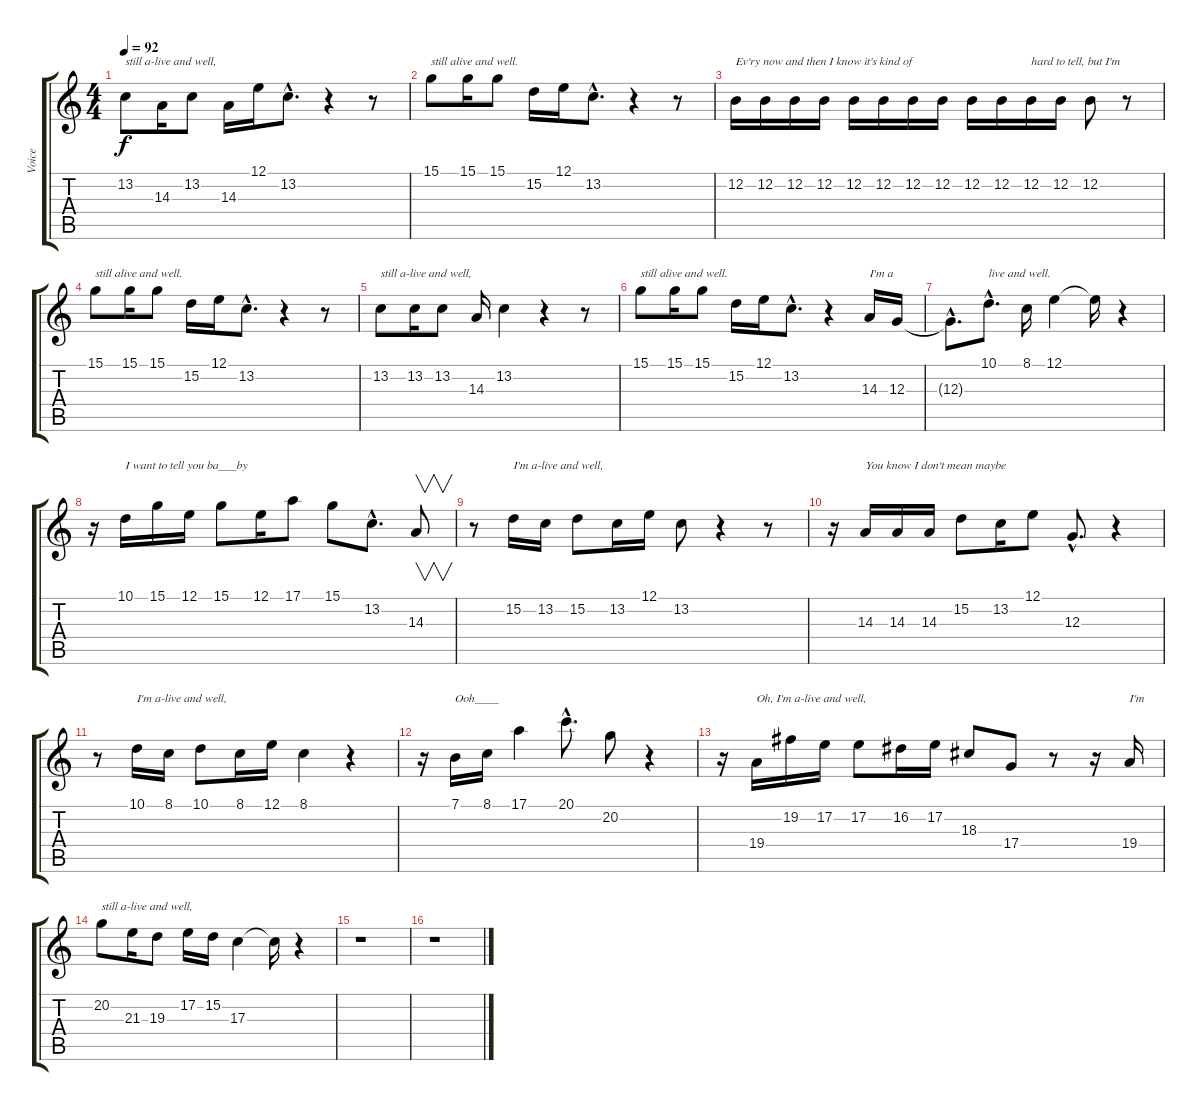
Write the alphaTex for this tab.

\track ("Voice" "Voice") {instrument lead3calliope}
\staff {score tabs}
\tuning (E4 B3 G3 D3 A2 E2) {hide}
\ts (4 4)
\tempo 92
\clef g2
\ks c
13.2.8{txt "still a-live and well," dy f} 14.3.16 13.2.8 14.3.16 12.1.16 13.2{hac}.8{d} r.4 r.8 |
15.1.8{txt "still alive and well."} 15.1.16 15.1.8 15.2.16 12.1.16 13.2{hac}.8{d} r.4 r.8 |
12.2.16{txt "Ev'ry now and then I know it's kind of"} 12.2.16 12.2.16 12.2.16 12.2.16 12.2.16 12.2.16 12.2.16 12.2.16 12.2.16 12.2.16{txt "hard to tell, but I'm"} 12.2.16 12.2.8 r.8 |
15.1.8{txt "still alive and well."} 15.1.16 15.1.8 15.2.16 12.1.16 13.2{hac}.8{d} r.4 r.8 |
13.2.8{txt "still a-live and well,"} 13.2.16 13.2.8 14.3.16 13.2.4 r.4 r.8 |
15.1.8{txt "still alive and well."} 15.1.16 15.1.8 15.2.16 12.1.16 13.2{hac}.8{d} r.4 14.3.16{txt "I'm a"} 12.3.16 |
12.3{hac t}.8{d} 10.1{hac}.8{d txt "live and well."} 8.1.16 12.1.4 12.1{t}.16 r.4 |
r.16 10.1.16{txt "I want to tell you ba___by"} 15.1.16 12.1.16 15.1.8 12.1.16 17.1.8 15.1.8 13.2{hac}.8{d} 14.3.8{v} |
r.8 15.2.16{txt "I'm a-live and well,"} 13.2.16 15.2.8 13.2.16 12.1.16 13.2.8 r.4 r.8 |
r.16 14.3.16{txt "You know I don't mean maybe"} 14.3.16 14.3.16 15.2.8 13.2.16 12.1.8 12.3{hac}.8{d} r.4 |
r.8 10.1.16{txt "I'm a-live and well,"} 8.1.16 10.1.8 8.1.16 12.1.16 8.1.4 r.4 |
r.16 7.1.16{txt "Ooh____"} 8.1.16 17.1.4 20.1{hac}.8{d} 20.2.8 r.4 |
r.16 19.4.16{txt "Oh, I'm a-live and well,"} 19.2.16 17.2.16 17.2.8 16.2.16 17.2.16 18.3.8 17.4.8 r.8 r.16 19.4.16{txt "I'm"} |
20.2.8{txt "still a-live and well,"} 21.3.16 19.3.8 17.2.16 15.2.16 17.3.4 17.3{t}.16 r.4 |
r.1 |
r.1
